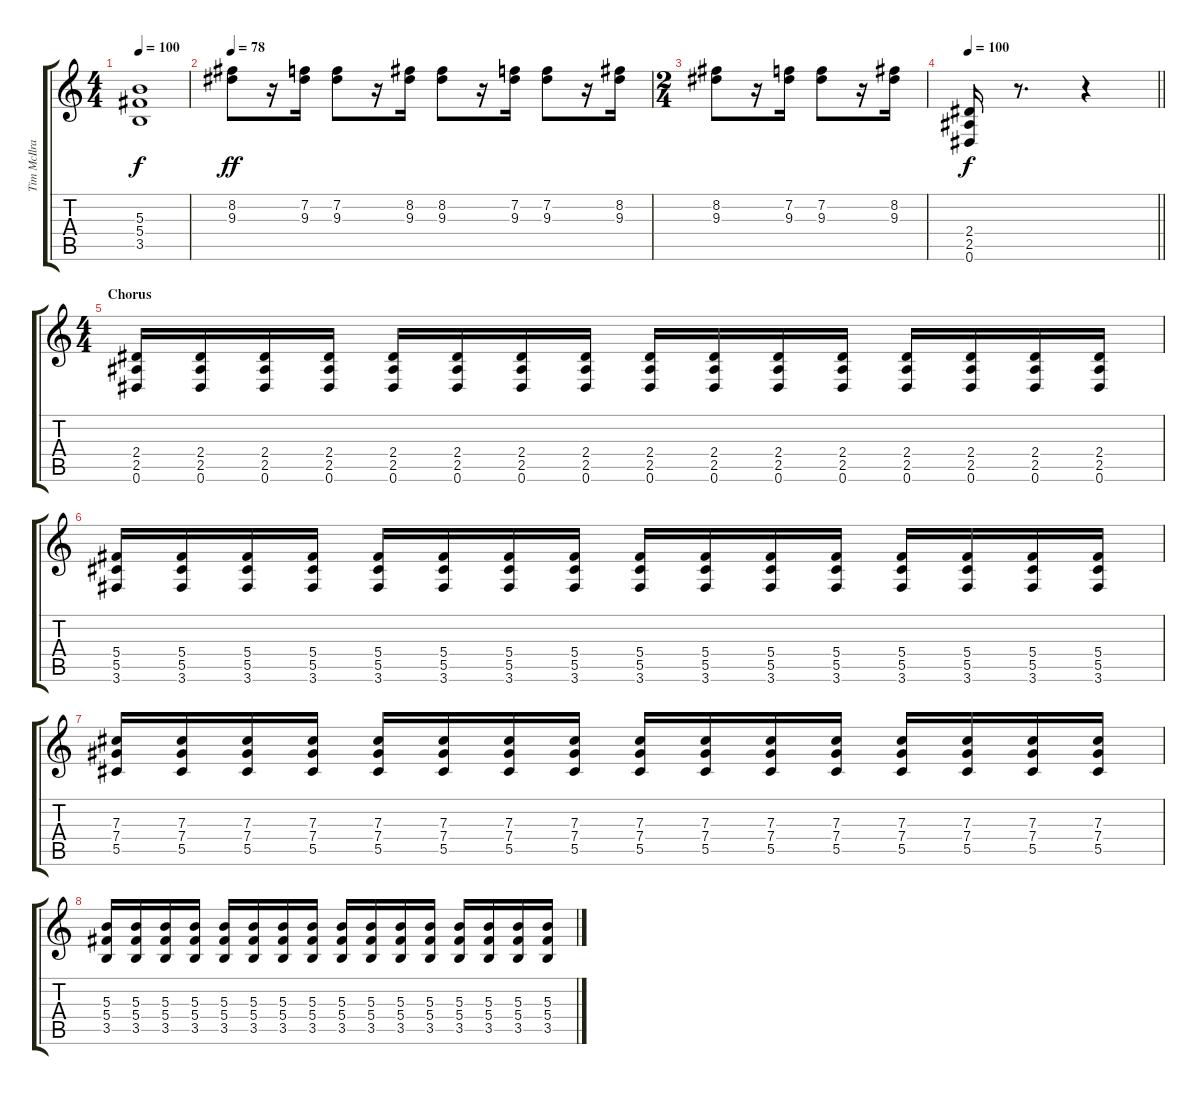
\track ("Tim McIlrath" "Tim McIlra") {instrument distortionguitar}
\staff {score tabs}
\tuning (Eb4 Bb3 Gb3 Db3 Ab2 Eb2) {hide}
\ts (4 4)
\tempo 100
\clef g2
\ks c
(5.3{t} 5.4{t} 3.5{t}).1{dy f} |
\tempo 78
(8.2 9.3).8{dy ff instrument electricguitarclean} r.16 (7.2 9.3).16 (7.2 9.3).8 r.16 (8.2 9.3).16 (8.2 9.3).8 r.16 (7.2 9.3).16 (7.2 9.3).8 r.16 (8.2 9.3).16 |
\ts (2 4)
(8.2 9.3).8 r.16 (7.2 9.3).16 (7.2 9.3).8 r.16 (8.2 9.3).16 |
\tempo 100
\barLineRight lightlight
(2.4 2.5 0.6).16{dy f} r.8{d} r.4 |
\ts (4 4)
\section ("" "Chorus")
(2.4 2.5 0.6).16{instrument distortionguitar} (2.4 2.5 0.6).16 (2.4 2.5 0.6).16 (2.4 2.5 0.6).16 (2.4 2.5 0.6).16 (2.4 2.5 0.6).16 (2.4 2.5 0.6).16 (2.4 2.5 0.6).16 (2.4 2.5 0.6).16 (2.4 2.5 0.6).16 (2.4 2.5 0.6).16 (2.4 2.5 0.6).16 (2.4 2.5 0.6).16 (2.4 2.5 0.6).16 (2.4 2.5 0.6).16 (2.4 2.5 0.6).16 |
(5.4 5.5 3.6).16 (5.4 5.5 3.6).16 (5.4 5.5 3.6).16 (5.4 5.5 3.6).16 (5.4 5.5 3.6).16 (5.4 5.5 3.6).16 (5.4 5.5 3.6).16 (5.4 5.5 3.6).16 (5.4 5.5 3.6).16 (5.4 5.5 3.6).16 (5.4 5.5 3.6).16 (5.4 5.5 3.6).16 (5.4 5.5 3.6).16 (5.4 5.5 3.6).16 (5.4 5.5 3.6).16 (5.4 5.5 3.6).16 |
(7.3 7.4 5.5).16 (7.3 7.4 5.5).16 (7.3 7.4 5.5).16 (7.3 7.4 5.5).16 (7.3 7.4 5.5).16 (7.3 7.4 5.5).16 (7.3 7.4 5.5).16 (7.3 7.4 5.5).16 (7.3 7.4 5.5).16 (7.3 7.4 5.5).16 (7.3 7.4 5.5).16 (7.3 7.4 5.5).16 (7.3 7.4 5.5).16 (7.3 7.4 5.5).16 (7.3 7.4 5.5).16 (7.3 7.4 5.5).16 |
(5.3 5.4 3.5).16 (5.3 5.4 3.5).16 (5.3 5.4 3.5).16 (5.3 5.4 3.5).16 (5.3 5.4 3.5).16 (5.3 5.4 3.5).16 (5.3 5.4 3.5).16 (5.3 5.4 3.5).16 (5.3 5.4 3.5).16 (5.3 5.4 3.5).16 (5.3 5.4 3.5).16 (5.3 5.4 3.5).16 (5.3 5.4 3.5).16 (5.3 5.4 3.5).16 (5.3 5.4 3.5).16 (5.3 5.4 3.5).16
